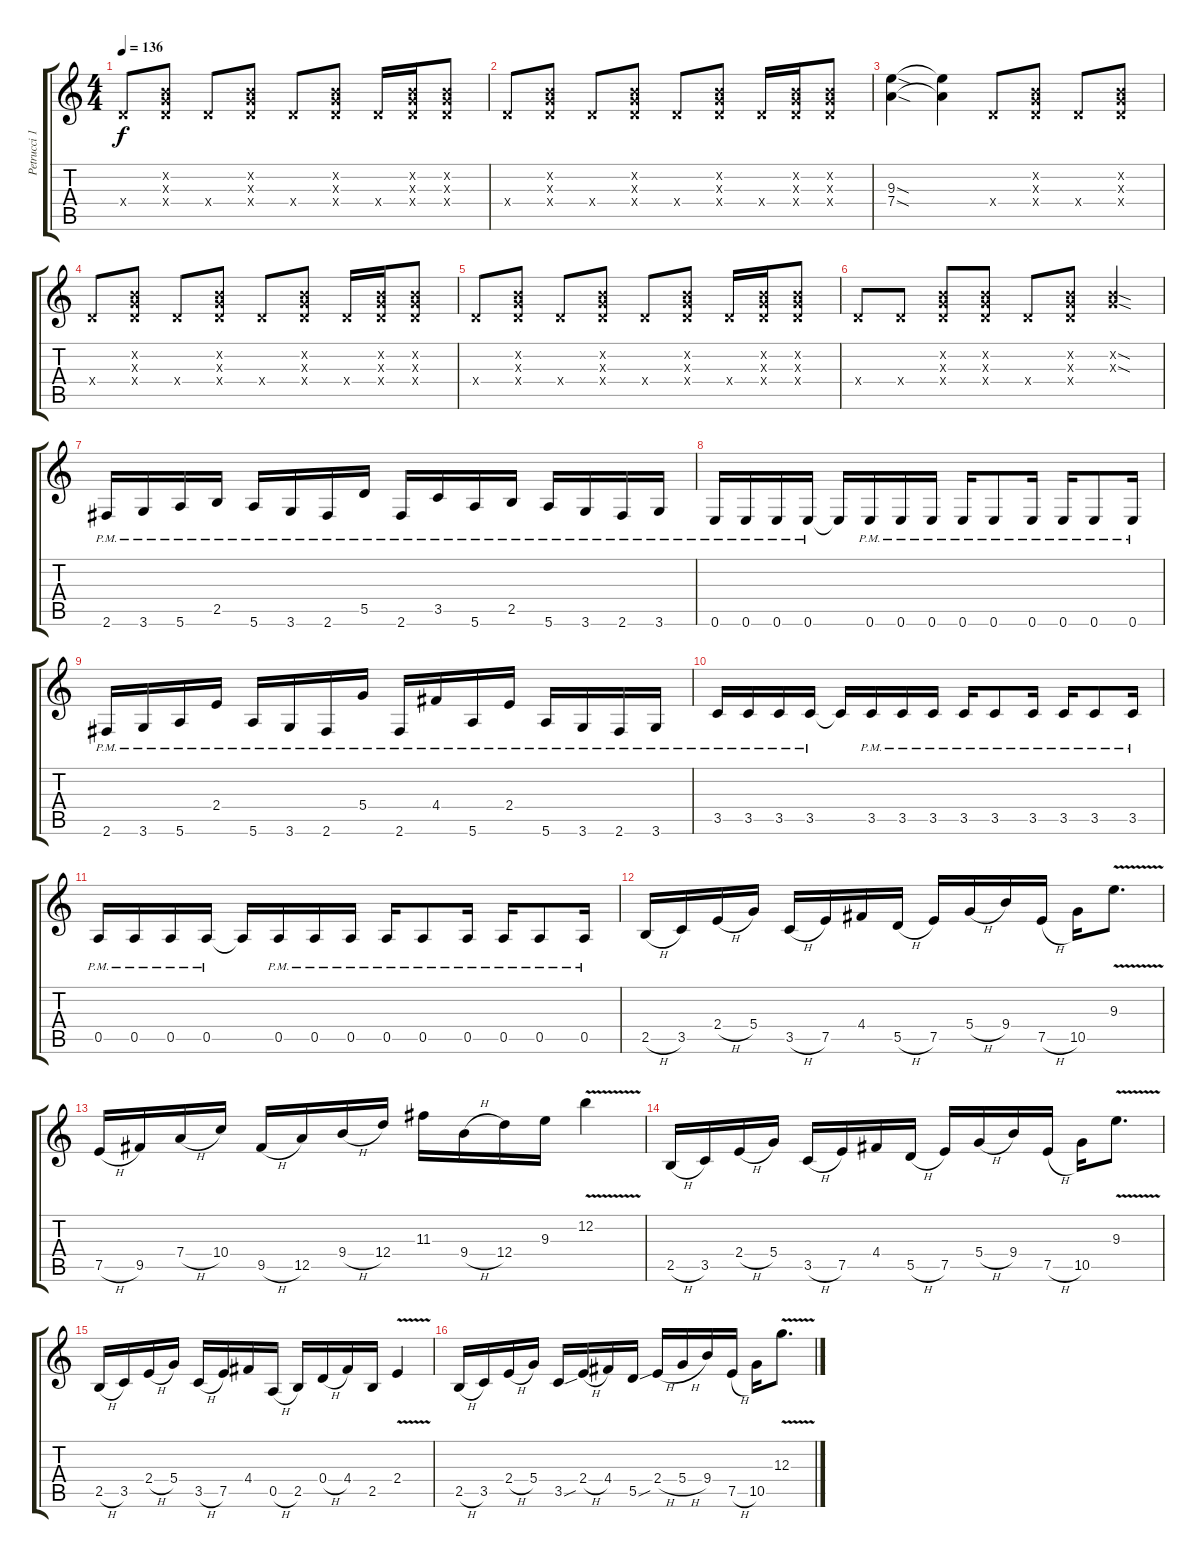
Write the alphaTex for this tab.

\track ("Petrucci 1" "Petrucci 1") {instrument distortionguitar}
\staff {score tabs}
\tuning (E4 B3 G3 D3 A2 E2) {hide}
\ts (4 4)
\tempo 136
\clef g2
\ks c
0.4{x}.8{dy f} (0.2{x} 0.3{x} 0.4{x}).8 0.4{x}.8 (0.2{x} 0.3{x} 0.4{x}).8 0.4{x}.8 (0.2{x} 0.3{x} 0.4{x}).8 0.4{x}.16 (0.2{x} 0.3{x} 0.4{x}).16 (0.2{x} 0.3{x} 0.4{x}).8 |
0.4{x}.8 (0.2{x} 0.3{x} 0.4{x}).8 0.4{x}.8 (0.2{x} 0.3{x} 0.4{x}).8 0.4{x}.8 (0.2{x} 0.3{x} 0.4{x}).8 0.4{x}.16 (0.2{x} 0.3{x} 0.4{x}).16 (0.2{x} 0.3{x} 0.4{x}).8 |
(9.3{sod} 7.4{sod}).4 (9.3{t} 7.4{t}).4 0.4{x}.8 (0.2{x} 0.3{x} 0.4{x}).8 0.4{x}.8 (0.2{x} 0.3{x} 0.4{x}).8 |
0.4{x}.8 (0.2{x} 0.3{x} 0.4{x}).8 0.4{x}.8 (0.2{x} 0.3{x} 0.4{x}).8 0.4{x}.8 (0.2{x} 0.3{x} 0.4{x}).8 0.4{x}.16 (0.2{x} 0.3{x} 0.4{x}).16 (0.2{x} 0.3{x} 0.4{x}).8 |
0.4{x}.8 (0.2{x} 0.3{x} 0.4{x}).8 0.4{x}.8 (0.2{x} 0.3{x} 0.4{x}).8 0.4{x}.8 (0.2{x} 0.3{x} 0.4{x}).8 0.4{x}.16 (0.2{x} 0.3{x} 0.4{x}).16 (0.2{x} 0.3{x} 0.4{x}).8 |
0.4{x}.8 0.4{x}.8 (0.2{x} 0.3{x} 0.4{x}).8 (0.2{x} 0.3{x} 0.4{x}).8 0.4{x}.8 (0.2{x} 0.3{x} 0.4{x}).8 (0.2{sod x} 0.3{sod x}).4 |
2.6{pm}.16 3.6{pm}.16 5.6{pm}.16 2.5{pm}.16 5.6{pm}.16 3.6{pm}.16 2.6{pm}.16 5.5{pm}.16 2.6{pm}.16 3.5{pm}.16 5.6{pm}.16 2.5{pm}.16 5.6{pm}.16 3.6{pm}.16 2.6{pm}.16 3.6{pm}.16 |
0.6{pm}.16 0.6{pm}.16 0.6{pm}.16 0.6{pm}.16 0.6{t}.16 0.6{pm}.16 0.6{pm}.16 0.6{pm}.16 0.6{pm}.16 0.6{pm}.8 0.6{pm}.16 0.6{pm}.16 0.6{pm}.8 0.6{pm}.16 |
2.6{pm}.16 3.6{pm}.16 5.6{pm}.16 2.4{pm}.16 5.6{pm}.16 3.6{pm}.16 2.6{pm}.16 5.4{pm}.16 2.6{pm}.16 4.4{pm}.16 5.6{pm}.16 2.4{pm}.16 5.6{pm}.16 3.6{pm}.16 2.6{pm}.16 3.6{pm}.16 |
3.5{pm}.16 3.5{pm}.16 3.5{pm}.16 3.5{pm}.16 3.5{t}.16 3.5{pm}.16 3.5{pm}.16 3.5{pm}.16 3.5{pm}.16 3.5{pm}.8 3.5{pm}.16 3.5{pm}.16 3.5{pm}.8 3.5{pm}.16 |
0.5{pm}.16 0.5{pm}.16 0.5{pm}.16 0.5{pm}.16 0.5{t}.16 0.5{pm}.16 0.5{pm}.16 0.5{pm}.16 0.5{pm}.16 0.5{pm}.8 0.5{pm}.16 0.5{pm}.16 0.5{pm}.8 0.5{pm}.16 |
2.5{h}.16 3.5.16 2.4{h}.16 5.4.16 3.5{h}.16 7.5.16 4.4.16 5.5{h}.16 7.5.16 5.4{h}.16 9.4.16 7.5{h}.16 10.5.16 9.3{v}.8{d} |
7.5{h}.16 9.5.16 7.4{h}.16 10.4.16 9.5{h}.16 12.5.16 9.4{h}.16 12.4.16 11.3.16 9.4{h}.16 12.4.16 9.3.16 12.2{v}.4 |
2.5{h}.16 3.5.16 2.4{h}.16 5.4.16 3.5{h}.16 7.5.16 4.4.16 5.5{h}.16 7.5.16 5.4{h}.16 9.4.16 7.5{h}.16 10.5.16 9.3{v}.8{d} |
2.5{h}.16 3.5.16 2.4{h}.16 5.4.16 3.5{h}.16 7.5.16 4.4.16 0.5{h}.16 2.5.16 0.4{h}.16 4.4.16 2.5.16 2.4{v}.4 |
2.5{h}.16 3.5.16 2.4{h}.16 5.4.16 3.5{sou}.16 2.4{h}.16 4.4.16 5.5{sou}.16 2.4{h}.16 5.4{h}.16 9.4.16 7.5{h}.16 10.5.16 12.3{v}.8{d}
